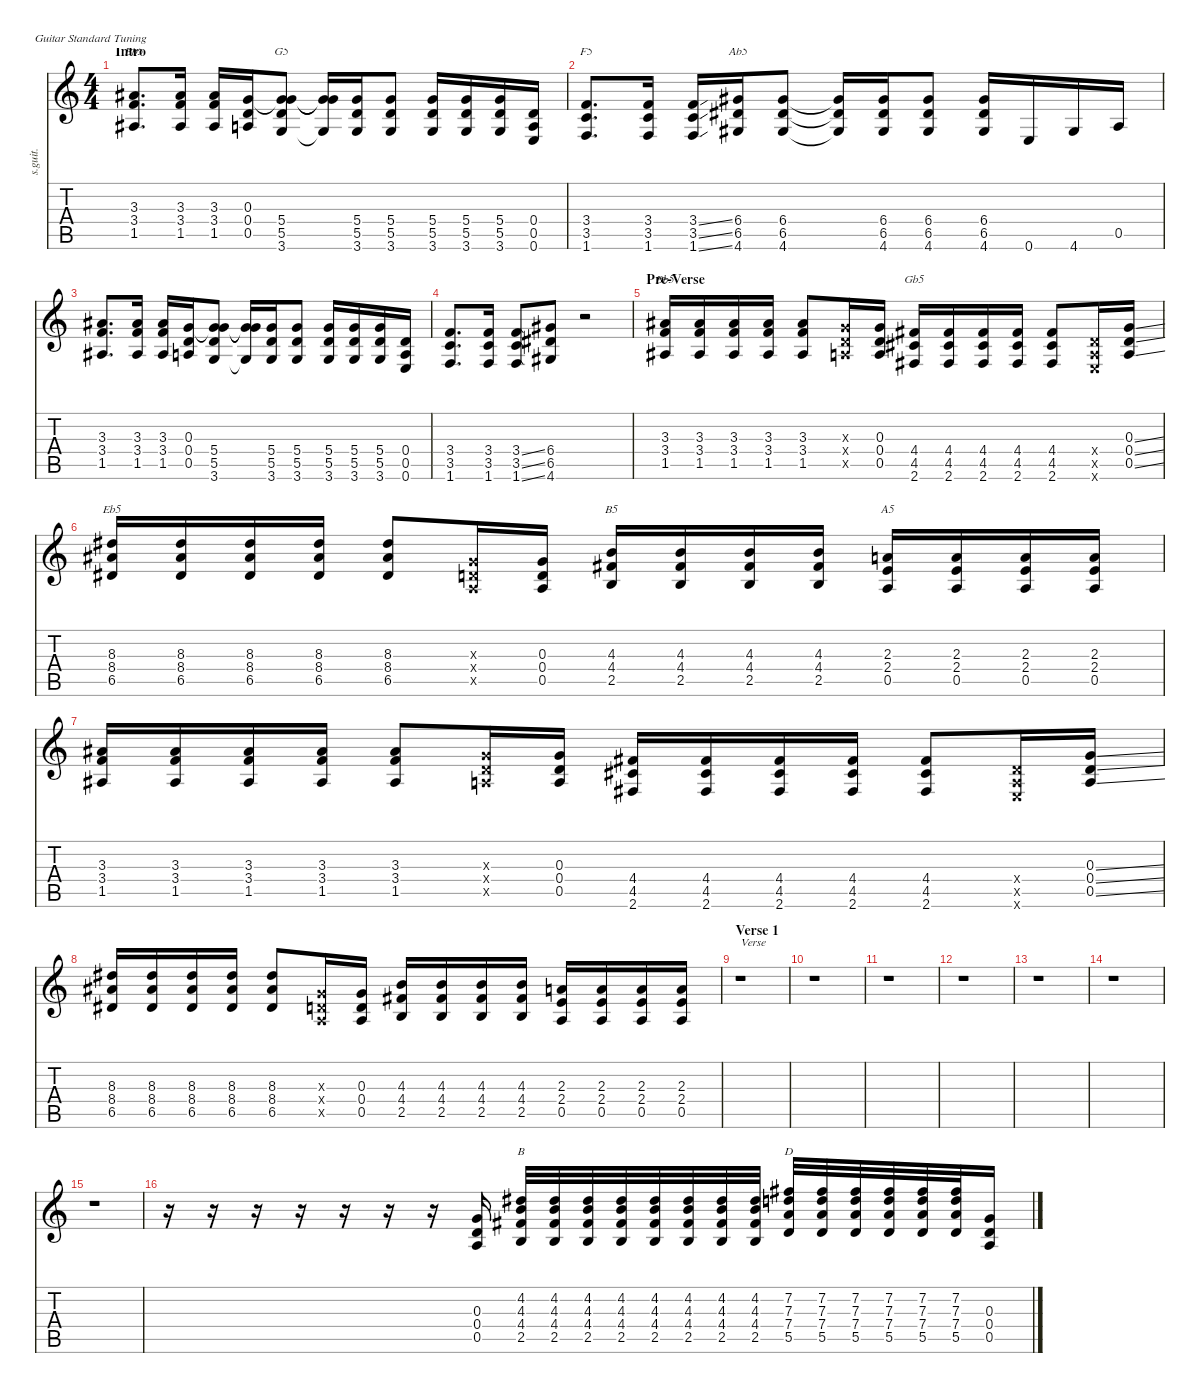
\defaultSystemsLayout 4
\hideDynamics
\bracketExtendMode nobrackets
\track ("Kurt Cobain | Distortion" "s.guit.") {instrument distortionguitar}
\staff {score tabs}
\tuning (E4 B3 G3 D3 A2 E2)
\chord ("Bb5" 3 1 2 2 0 x) {showdiagram false}
\chord ("G5" 3 1 2 2 0 x) {showdiagram false}
\chord ("F5" 3 1 2 2 0 x) {showdiagram false}
\chord ("Ab5" 3 1 2 2 0 x) {showdiagram false}
\chord ("Gb5" 3 1 2 2 0 x) {showdiagram false}
\chord ("Eb5" 3 1 2 2 0 x) {showdiagram false}
\chord ("B5" 3 1 2 2 0 x) {showdiagram false}
\chord ("A5" 3 1 2 2 0 x) {showdiagram false}
\chord ("B" 3 1 2 2 0 x) {showdiagram false}
\chord ("D" 3 1 2 2 0 x) {showdiagram false}
\ts (4 4)
\beaming (8 2 2 2 2)
\section ("" "Intro")
\tempo (79 hide)
\clef g2
\ks c
(3.3{acc #} 3.4 1.5{acc #}).8{d ch "Bb5" lyrics (0 "") lyrics (1 "") lyrics (2 "") lyrics (3 "") lyrics (4 "") dy f instrument distortionguitar} (3.3{acc #} 3.4 1.5{acc #}).16{lyrics (0 "") lyrics (1 "") lyrics (2 "") lyrics (3 "") lyrics (4 "")} (3.3{acc #} 3.4 1.5{acc #}).16{lyrics (0 "") lyrics (1 "") lyrics (2 "") lyrics (3 "") lyrics (4 "")} (0.3 0.4 0.5).16{lyrics (0 "") lyrics (1 "") lyrics (2 "") lyrics (3 "") lyrics (4 "") dy ff} (5.4 5.5 3.6 0.3{t}).8{ch "G5" lyrics (0 "") lyrics (1 "") lyrics (2 "") lyrics (3 "") lyrics (4 "") dy f} (0.3{t} 5.4{t} 3.6{t}).16{lyrics (0 "") lyrics (1 "") lyrics (2 "") lyrics (3 "") lyrics (4 "")} (5.4 5.5 3.6).16{lyrics (0 "") lyrics (1 "") lyrics (2 "") lyrics (3 "") lyrics (4 "")} (5.4 5.5 3.6).8{lyrics (0 "") lyrics (1 "") lyrics (2 "") lyrics (3 "") lyrics (4 "")} (5.4 5.5 3.6).16{lyrics (0 "") lyrics (1 "") lyrics (2 "") lyrics (3 "") lyrics (4 "")} (5.4 5.5 3.6).16{lyrics (0 "") lyrics (1 "") lyrics (2 "") lyrics (3 "") lyrics (4 "")} (5.4 5.5 3.6).16{lyrics (0 "") lyrics (1 "") lyrics (2 "") lyrics (3 "") lyrics (4 "")} (0.4 0.5 0.6).16{lyrics (0 "") lyrics (1 "") lyrics (2 "") lyrics (3 "") lyrics (4 "")} |
(3.4 3.5 1.6).8{d ch "F5" lyrics (0 "") lyrics (1 "") lyrics (2 "") lyrics (3 "") lyrics (4 "")} (3.4 3.5 1.6).16{lyrics (0 "") lyrics (1 "") lyrics (2 "") lyrics (3 "") lyrics (4 "")} (3.4{ss} 3.5{ss} 1.6{ss}).16{lyrics (0 "") lyrics (1 "") lyrics (2 "") lyrics (3 "") lyrics (4 "")} (6.4{acc #} 6.5{acc #} 4.6{acc #}).16{ch "Ab5" lyrics (0 "") lyrics (1 "") lyrics (2 "") lyrics (3 "") lyrics (4 "")} (6.4{acc #} 6.5{acc #} 4.6{acc #}).8{lyrics (0 "") lyrics (1 "") lyrics (2 "") lyrics (3 "") lyrics (4 "")} (6.4{t acc #} 6.5{t acc #} 4.6{t acc #}).16{lyrics (0 "") lyrics (1 "") lyrics (2 "") lyrics (3 "") lyrics (4 "")} (6.4{acc #} 6.5{acc #} 4.6{acc #}).16{lyrics (0 "") lyrics (1 "") lyrics (2 "") lyrics (3 "") lyrics (4 "")} (6.4{acc #} 6.5{acc #} 4.6{acc #}).8{lyrics (0 "") lyrics (1 "") lyrics (2 "") lyrics (3 "") lyrics (4 "")} (6.4{acc #} 6.5{acc #} 4.6{acc #}).16{lyrics (0 "") lyrics (1 "") lyrics (2 "") lyrics (3 "") lyrics (4 "")} 0.6.16{lyrics (0 "") lyrics (1 "") lyrics (2 "") lyrics (3 "") lyrics (4 "")} 4.6{acc #}.16{lyrics (0 "") lyrics (1 "") lyrics (2 "") lyrics (3 "") lyrics (4 "")} 0.5.16{lyrics (0 "") lyrics (1 "") lyrics (2 "") lyrics (3 "") lyrics (4 "")} |
(3.3{acc #} 3.4 1.5{acc #}).8{d lyrics (0 "") lyrics (1 "") lyrics (2 "") lyrics (3 "") lyrics (4 "")} (3.3{acc #} 3.4 1.5{acc #}).16{lyrics (0 "") lyrics (1 "") lyrics (2 "") lyrics (3 "") lyrics (4 "")} (3.3{acc #} 3.4 1.5{acc #}).16{lyrics (0 "") lyrics (1 "") lyrics (2 "") lyrics (3 "") lyrics (4 "")} (0.3 0.4 0.5).16{lyrics (0 "") lyrics (1 "") lyrics (2 "") lyrics (3 "") lyrics (4 "") dy ff} (5.4 5.5 3.6 0.3{t}).8{lyrics (0 "") lyrics (1 "") lyrics (2 "") lyrics (3 "") lyrics (4 "") dy f} (0.3{t} 5.4{t} 3.6{t}).16{lyrics (0 "") lyrics (1 "") lyrics (2 "") lyrics (3 "") lyrics (4 "")} (5.4 5.5 3.6).16{lyrics (0 "") lyrics (1 "") lyrics (2 "") lyrics (3 "") lyrics (4 "")} (5.4 5.5 3.6).8{lyrics (0 "") lyrics (1 "") lyrics (2 "") lyrics (3 "") lyrics (4 "")} (5.4 5.5 3.6).16{lyrics (0 "") lyrics (1 "") lyrics (2 "") lyrics (3 "") lyrics (4 "")} (5.4 5.5 3.6).16{lyrics (0 "") lyrics (1 "") lyrics (2 "") lyrics (3 "") lyrics (4 "")} (5.4 5.5 3.6).16{lyrics (0 "") lyrics (1 "") lyrics (2 "") lyrics (3 "") lyrics (4 "")} (0.4 0.5 0.6).16{lyrics (0 "") lyrics (1 "") lyrics (2 "") lyrics (3 "") lyrics (4 "")} |
(3.4 3.5 1.6).8{d lyrics (0 "") lyrics (1 "") lyrics (2 "") lyrics (3 "") lyrics (4 "")} (3.4 3.5 1.6).16{lyrics (0 "") lyrics (1 "") lyrics (2 "") lyrics (3 "") lyrics (4 "")} (3.4{ss} 3.5{ss} 1.6{ss}).8{lyrics (0 "") lyrics (1 "") lyrics (2 "") lyrics (3 "") lyrics (4 "")} (6.4{acc #} 6.5{acc #} 4.6{acc #}).8{lyrics (0 "") lyrics (1 "") lyrics (2 "") lyrics (3 "") lyrics (4 "")} r.2 |
\section ("" "Pre-Verse")
(3.3{acc #} 3.4 1.5{acc #}).16{ch "Bb5" lyrics (0 "") lyrics (1 "") lyrics (2 "") lyrics (3 "") lyrics (4 "")} (3.3{acc #} 3.4 1.5{acc #}).16{lyrics (0 "") lyrics (1 "") lyrics (2 "") lyrics (3 "") lyrics (4 "")} (3.3{acc #} 3.4 1.5{acc #}).16{lyrics (0 "") lyrics (1 "") lyrics (2 "") lyrics (3 "") lyrics (4 "")} (3.3{acc #} 3.4 1.5{acc #}).16{lyrics (0 "") lyrics (1 "") lyrics (2 "") lyrics (3 "") lyrics (4 "")} (3.3{acc #} 3.4 1.5{acc #}).8{lyrics (0 "") lyrics (1 "") lyrics (2 "") lyrics (3 "") lyrics (4 "")} (0.3{x} 0.4{x} 0.5{x}).16{lyrics (0 "") lyrics (1 "") lyrics (2 "") lyrics (3 "") lyrics (4 "")} (0.3 0.4 0.5).16{lyrics (0 "") lyrics (1 "") lyrics (2 "") lyrics (3 "") lyrics (4 "")} (4.4{acc #} 4.5{acc #} 2.6{acc #}).16{ch "Gb5" lyrics (0 "") lyrics (1 "") lyrics (2 "") lyrics (3 "") lyrics (4 "")} (4.4{acc #} 4.5{acc #} 2.6{acc #}).16{lyrics (0 "") lyrics (1 "") lyrics (2 "") lyrics (3 "") lyrics (4 "")} (4.4{acc #} 4.5{acc #} 2.6{acc #}).16{lyrics (0 "") lyrics (1 "") lyrics (2 "") lyrics (3 "") lyrics (4 "")} (4.4{acc #} 4.5{acc #} 2.6{acc #}).16{lyrics (0 "") lyrics (1 "") lyrics (2 "") lyrics (3 "") lyrics (4 "")} (4.4{acc #} 4.5{acc #} 2.6{acc #}).8{lyrics (0 "") lyrics (1 "") lyrics (2 "") lyrics (3 "") lyrics (4 "")} (0.4{x} 0.5{x} 0.6{x}).16{lyrics (0 "") lyrics (1 "") lyrics (2 "") lyrics (3 "") lyrics (4 "")} (0.3{ss} 0.4{ss} 0.5{ss}).16{lyrics (0 "") lyrics (1 "") lyrics (2 "") lyrics (3 "") lyrics (4 "")} |
(8.3{acc #} 8.4{acc #} 6.5{acc #}).16{ch "Eb5" lyrics (0 "") lyrics (1 "") lyrics (2 "") lyrics (3 "") lyrics (4 "")} (8.3{acc #} 8.4{acc #} 6.5{acc #}).16{lyrics (0 "") lyrics (1 "") lyrics (2 "") lyrics (3 "") lyrics (4 "")} (8.3{acc #} 8.4{acc #} 6.5{acc #}).16{lyrics (0 "") lyrics (1 "") lyrics (2 "") lyrics (3 "") lyrics (4 "")} (8.3{acc #} 8.4{acc #} 6.5{acc #}).16{lyrics (0 "") lyrics (1 "") lyrics (2 "") lyrics (3 "") lyrics (4 "")} (8.3{acc #} 8.4{acc #} 6.5{acc #}).8{lyrics (0 "") lyrics (1 "") lyrics (2 "") lyrics (3 "") lyrics (4 "")} (0.3{x} 0.4{x} 0.5{x}).16{lyrics (0 "") lyrics (1 "") lyrics (2 "") lyrics (3 "") lyrics (4 "")} (0.3 0.4 0.5).16{lyrics (0 "") lyrics (1 "") lyrics (2 "") lyrics (3 "") lyrics (4 "")} (4.3 4.4{acc #} 2.5).16{ch "B5" lyrics (0 "") lyrics (1 "") lyrics (2 "") lyrics (3 "") lyrics (4 "")} (4.3 4.4{acc #} 2.5).16{lyrics (0 "") lyrics (1 "") lyrics (2 "") lyrics (3 "") lyrics (4 "")} (4.3 4.4{acc #} 2.5).16{lyrics (0 "") lyrics (1 "") lyrics (2 "") lyrics (3 "") lyrics (4 "")} (4.3 4.4{acc #} 2.5).16{lyrics (0 "") lyrics (1 "") lyrics (2 "") lyrics (3 "") lyrics (4 "")} (2.3 2.4 0.5).16{ch "A5" lyrics (0 "") lyrics (1 "") lyrics (2 "") lyrics (3 "") lyrics (4 "")} (2.3 2.4 0.5).16{lyrics (0 "") lyrics (1 "") lyrics (2 "") lyrics (3 "") lyrics (4 "")} (2.3 2.4 0.5).16{lyrics (0 "") lyrics (1 "") lyrics (2 "") lyrics (3 "") lyrics (4 "")} (2.3 2.4 0.5).16{lyrics (0 "") lyrics (1 "") lyrics (2 "") lyrics (3 "") lyrics (4 "")} |
(3.3{acc #} 3.4 1.5{acc #}).16{lyrics (0 "") lyrics (1 "") lyrics (2 "") lyrics (3 "") lyrics (4 "")} (3.3{acc #} 3.4 1.5{acc #}).16{lyrics (0 "") lyrics (1 "") lyrics (2 "") lyrics (3 "") lyrics (4 "")} (3.3{acc #} 3.4 1.5{acc #}).16{lyrics (0 "") lyrics (1 "") lyrics (2 "") lyrics (3 "") lyrics (4 "")} (3.3{acc #} 3.4 1.5{acc #}).16{lyrics (0 "") lyrics (1 "") lyrics (2 "") lyrics (3 "") lyrics (4 "")} (3.3{acc #} 3.4 1.5{acc #}).8{lyrics (0 "") lyrics (1 "") lyrics (2 "") lyrics (3 "") lyrics (4 "")} (0.3{x} 0.4{x} 0.5{x}).16{lyrics (0 "") lyrics (1 "") lyrics (2 "") lyrics (3 "") lyrics (4 "")} (0.3 0.4 0.5).16{lyrics (0 "") lyrics (1 "") lyrics (2 "") lyrics (3 "") lyrics (4 "")} (4.4{acc #} 4.5{acc #} 2.6{acc #}).16{lyrics (0 "") lyrics (1 "") lyrics (2 "") lyrics (3 "") lyrics (4 "")} (4.4{acc #} 4.5{acc #} 2.6{acc #}).16{lyrics (0 "") lyrics (1 "") lyrics (2 "") lyrics (3 "") lyrics (4 "")} (4.4{acc #} 4.5{acc #} 2.6{acc #}).16{lyrics (0 "") lyrics (1 "") lyrics (2 "") lyrics (3 "") lyrics (4 "")} (4.4{acc #} 4.5{acc #} 2.6{acc #}).16{lyrics (0 "") lyrics (1 "") lyrics (2 "") lyrics (3 "") lyrics (4 "")} (4.4{acc #} 4.5{acc #} 2.6{acc #}).8{lyrics (0 "") lyrics (1 "") lyrics (2 "") lyrics (3 "") lyrics (4 "")} (0.4{x} 0.5{x} 0.6{x}).16{lyrics (0 "") lyrics (1 "") lyrics (2 "") lyrics (3 "") lyrics (4 "")} (0.3{ss} 0.4{ss} 0.5{ss}).16{lyrics (0 "") lyrics (1 "") lyrics (2 "") lyrics (3 "") lyrics (4 "")} |
(8.3{acc #} 8.4{acc #} 6.5{acc #}).16{lyrics (0 "") lyrics (1 "") lyrics (2 "") lyrics (3 "") lyrics (4 "")} (8.3{acc #} 8.4{acc #} 6.5{acc #}).16{lyrics (0 "") lyrics (1 "") lyrics (2 "") lyrics (3 "") lyrics (4 "")} (8.3{acc #} 8.4{acc #} 6.5{acc #}).16{lyrics (0 "") lyrics (1 "") lyrics (2 "") lyrics (3 "") lyrics (4 "")} (8.3{acc #} 8.4{acc #} 6.5{acc #}).16{lyrics (0 "") lyrics (1 "") lyrics (2 "") lyrics (3 "") lyrics (4 "")} (8.3{acc #} 8.4{acc #} 6.5{acc #}).8{lyrics (0 "") lyrics (1 "") lyrics (2 "") lyrics (3 "") lyrics (4 "")} (0.3{x} 0.4{x} 0.5{x}).16{lyrics (0 "") lyrics (1 "") lyrics (2 "") lyrics (3 "") lyrics (4 "")} (0.3 0.4 0.5).16{lyrics (0 "") lyrics (1 "") lyrics (2 "") lyrics (3 "") lyrics (4 "")} (4.3 4.4{acc #} 2.5).16{lyrics (0 "") lyrics (1 "") lyrics (2 "") lyrics (3 "") lyrics (4 "")} (4.3 4.4{acc #} 2.5).16{lyrics (0 "") lyrics (1 "") lyrics (2 "") lyrics (3 "") lyrics (4 "")} (4.3 4.4{acc #} 2.5).16{lyrics (0 "") lyrics (1 "") lyrics (2 "") lyrics (3 "") lyrics (4 "")} (4.3 4.4{acc #} 2.5).16{lyrics (0 "") lyrics (1 "") lyrics (2 "") lyrics (3 "") lyrics (4 "")} (2.3 2.4 0.5).16{lyrics (0 "") lyrics (1 "") lyrics (2 "") lyrics (3 "") lyrics (4 "")} (2.3 2.4 0.5).16{lyrics (0 "") lyrics (1 "") lyrics (2 "") lyrics (3 "") lyrics (4 "")} (2.3 2.4 0.5).16{lyrics (0 "") lyrics (1 "") lyrics (2 "") lyrics (3 "") lyrics (4 "")} (2.3 2.4 0.5).16{lyrics (0 "") lyrics (1 "") lyrics (2 "") lyrics (3 "") lyrics (4 "")} |
\section ("" "Verse 1")
r.1{txt "Verse"} |
r.1 |
r.1 |
r.1 |
r.1 |
r.1 |
r.1 |
r.16 r.16 r.16 r.16 r.16 r.16 r.16 (0.3 0.4 0.5).16{lyrics (0 "") lyrics (1 "") lyrics (2 "") lyrics (3 "") lyrics (4 "")} (4.2{acc #} 4.3 4.4{acc #} 2.5).32{ch "B" lyrics (0 "") lyrics (1 "") lyrics (2 "") lyrics (3 "") lyrics (4 "")} (4.2{acc #} 4.3 4.4{acc #} 2.5).32{lyrics (0 "") lyrics (1 "") lyrics (2 "") lyrics (3 "") lyrics (4 "")} (4.2{acc #} 4.3 4.4{acc #} 2.5).32{lyrics (0 "") lyrics (1 "") lyrics (2 "") lyrics (3 "") lyrics (4 "")} (4.2{acc #} 4.3 4.4{acc #} 2.5).32{lyrics (0 "") lyrics (1 "") lyrics (2 "") lyrics (3 "") lyrics (4 "")} (4.2{acc #} 4.3 4.4{acc #} 2.5).32{lyrics (0 "") lyrics (1 "") lyrics (2 "") lyrics (3 "") lyrics (4 "")} (4.2{acc #} 4.3 4.4{acc #} 2.5).32{lyrics (0 "") lyrics (1 "") lyrics (2 "") lyrics (3 "") lyrics (4 "")} (4.2{acc #} 4.3 4.4{acc #} 2.5).32{lyrics (0 "") lyrics (1 "") lyrics (2 "") lyrics (3 "") lyrics (4 "")} (4.2{acc #} 4.3 4.4{acc #} 2.5).32{lyrics (0 "") lyrics (1 "") lyrics (2 "") lyrics (3 "") lyrics (4 "")} (7.2{acc #} 7.3 7.4 5.5).32{ch "D" lyrics (0 "") lyrics (1 "") lyrics (2 "") lyrics (3 "") lyrics (4 "")} (7.2{acc #} 7.3 7.4 5.5).32{lyrics (0 "") lyrics (1 "") lyrics (2 "") lyrics (3 "") lyrics (4 "")} (7.2{acc #} 7.3 7.4 5.5).32{lyrics (0 "") lyrics (1 "") lyrics (2 "") lyrics (3 "") lyrics (4 "")} (7.2{acc #} 7.3 7.4 5.5).32{lyrics (0 "") lyrics (1 "") lyrics (2 "") lyrics (3 "") lyrics (4 "")} (7.2{acc #} 7.3 7.4 5.5).32{lyrics (0 "") lyrics (1 "") lyrics (2 "") lyrics (3 "") lyrics (4 "")} (7.2{acc #} 7.3 7.4 5.5).32{lyrics (0 "") lyrics (1 "") lyrics (2 "") lyrics (3 "") lyrics (4 "")} (0.3 0.4 0.5).16{lyrics (0 "") lyrics (1 "") lyrics (2 "") lyrics (3 "") lyrics (4 "")}
